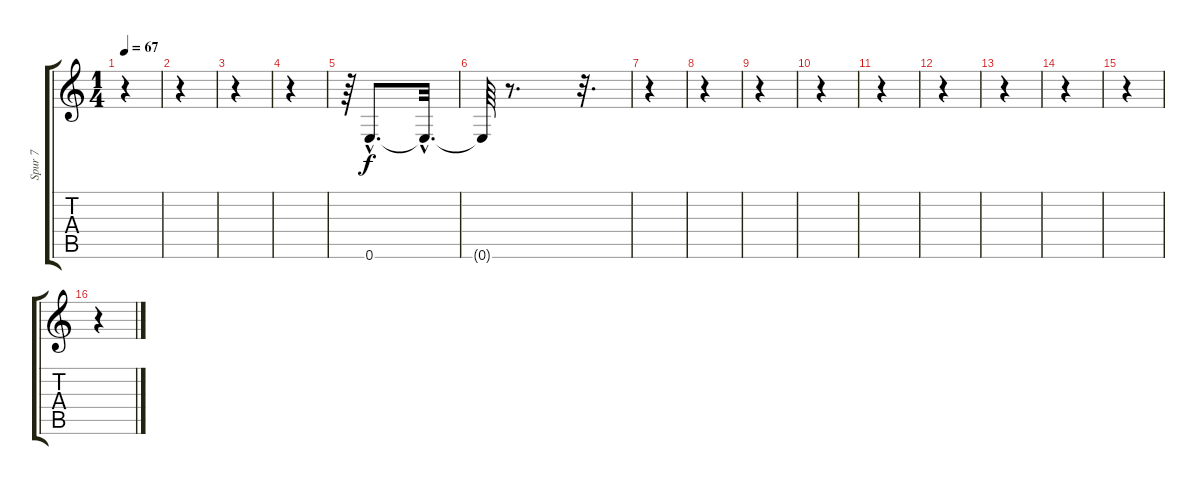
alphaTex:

\track ("Spur 7" "Spur 7") {instrument acousticguitarnylon}
\staff {score tabs}
\tuning (E4 B3 G3 D3 A2 E2) {hide}
\ts (1 4)
\tempo 67
\clef g2
\ks c
r.4{dy f} |
r.4 |
r.4 |
r.4 |
r.64 0.6{hac}.8{d balance 8} 0.6{hac t}.32{d} |
0.6{t}.64 r.8{d} r.32{d} |
r.4 |
r.4 |
r.4 |
r.4 |
r.4 |
r.4 |
r.4 |
r.4 |
r.4 |
r.4
